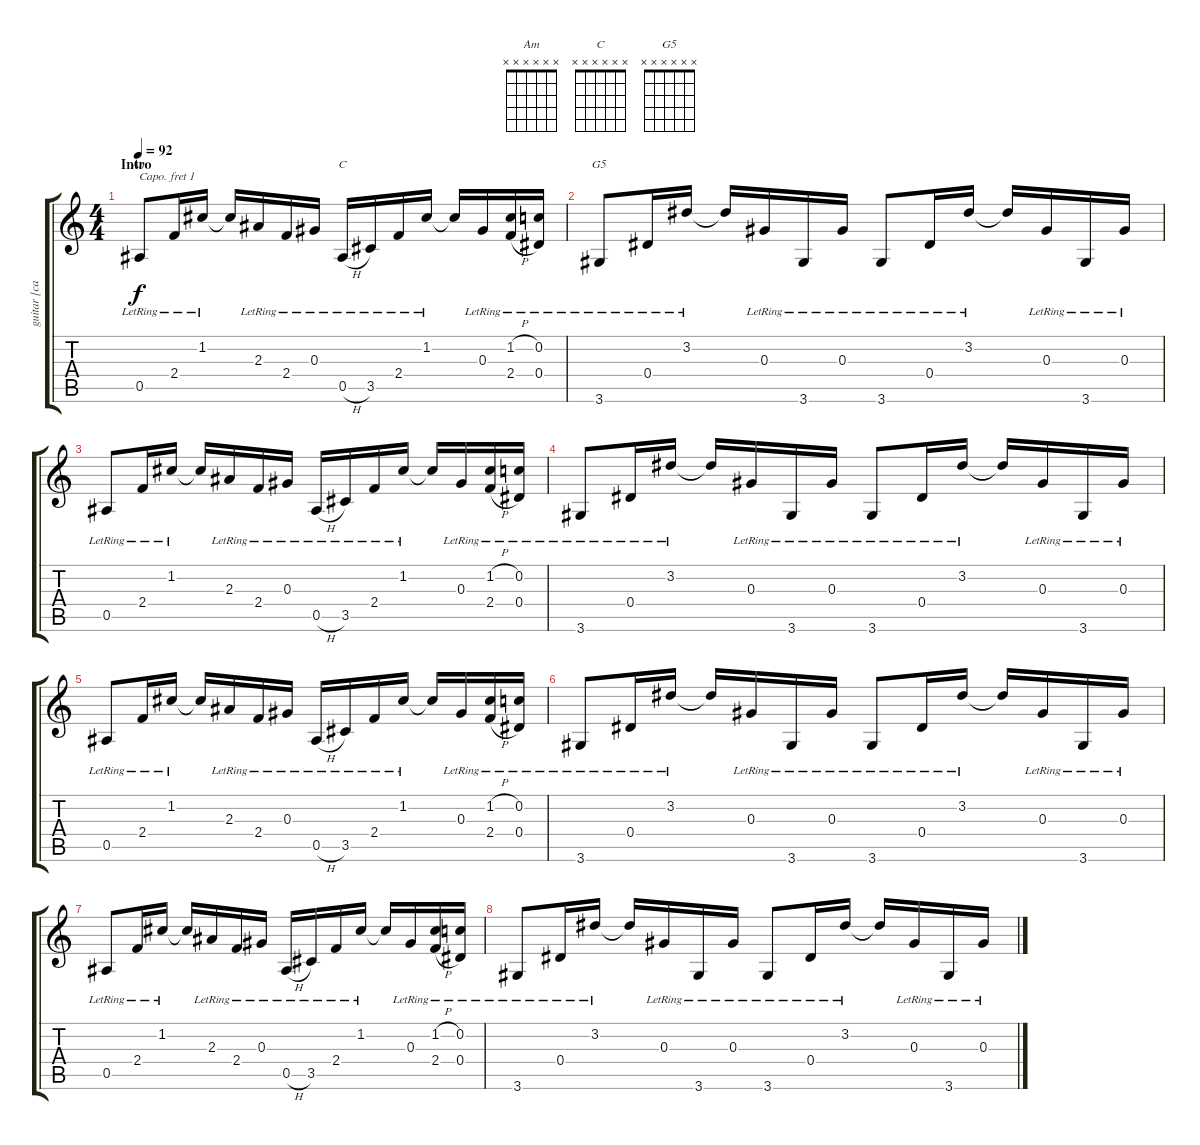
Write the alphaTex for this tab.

\track ("guitar [capo 1]" "guitar [ca") {instrument acousticguitarsteel}
\staff {score tabs}
\capo 1
\tuning (E4 B3 G3 D3 A2 E2) {hide}
\chord ("Am" x x x x x x)
\chord ("C" x x x x x x)
\chord ("G5" x x x x x x)
\ts (4 4)
\section ("" "Intro")
\tempo 92
\clef g2
\ks c
0.5{lr}.8{ch "Am" dy f instrument acousticguitarsteel} 2.4{lr}.16 1.2{lr}.16 1.2{t}.16 2.3{lr}.16 2.4{lr}.16 0.3{lr}.16 0.5{h lr}.16{ch "C"} 3.5{lr}.16 2.4{lr}.16 1.2{lr}.16 1.2{t}.16 0.3{lr}.16 (1.2{h lr} 2.4{h lr}).16 (0.2{lr} 0.4{lr}).16 |
3.6{lr}.8{ch "G5"} 0.4{lr}.16 3.2{lr}.16 3.2{t}.16 0.3{lr}.16 3.6{lr}.16 0.3{lr}.16 3.6{lr}.8 0.4{lr}.16 3.2{lr}.16 3.2{t}.16 0.3{lr}.16 3.6{lr}.16 0.3{lr}.16 |
0.5{lr}.8 2.4{lr}.16 1.2{lr}.16 1.2{t}.16 2.3{lr}.16 2.4{lr}.16 0.3{lr}.16 0.5{h lr}.16 3.5{lr}.16 2.4{lr}.16 1.2{lr}.16 1.2{t}.16 0.3{lr}.16 (1.2{h lr} 2.4{h lr}).16 (0.2{lr} 0.4{lr}).16 |
3.6{lr}.8 0.4{lr}.16 3.2{lr}.16 3.2{t}.16 0.3{lr}.16 3.6{lr}.16 0.3{lr}.16 3.6{lr}.8 0.4{lr}.16 3.2{lr}.16 3.2{t}.16 0.3{lr}.16 3.6{lr}.16 0.3{lr}.16 |
0.5{lr}.8 2.4{lr}.16 1.2{lr}.16 1.2{t}.16 2.3{lr}.16 2.4{lr}.16 0.3{lr}.16 0.5{h lr}.16 3.5{lr}.16 2.4{lr}.16 1.2{lr}.16 1.2{t}.16 0.3{lr}.16 (1.2{h lr} 2.4{h lr}).16 (0.2{lr} 0.4{lr}).16 |
3.6{lr}.8 0.4{lr}.16 3.2{lr}.16 3.2{t}.16 0.3{lr}.16 3.6{lr}.16 0.3{lr}.16 3.6{lr}.8 0.4{lr}.16 3.2{lr}.16 3.2{t}.16 0.3{lr}.16 3.6{lr}.16 0.3{lr}.16 |
0.5{lr}.8 2.4{lr}.16 1.2{lr}.16 1.2{t}.16 2.3{lr}.16 2.4{lr}.16 0.3{lr}.16 0.5{h lr}.16 3.5{lr}.16 2.4{lr}.16 1.2{lr}.16 1.2{t}.16 0.3{lr}.16 (1.2{h lr} 2.4{h lr}).16 (0.2{lr} 0.4{lr}).16 |
3.6{lr}.8 0.4{lr}.16 3.2{lr}.16 3.2{t}.16 0.3{lr}.16 3.6{lr}.16 0.3{lr}.16 3.6{lr}.8 0.4{lr}.16 3.2{lr}.16 3.2{t}.16 0.3{lr}.16 3.6{lr}.16 0.3{lr}.16
